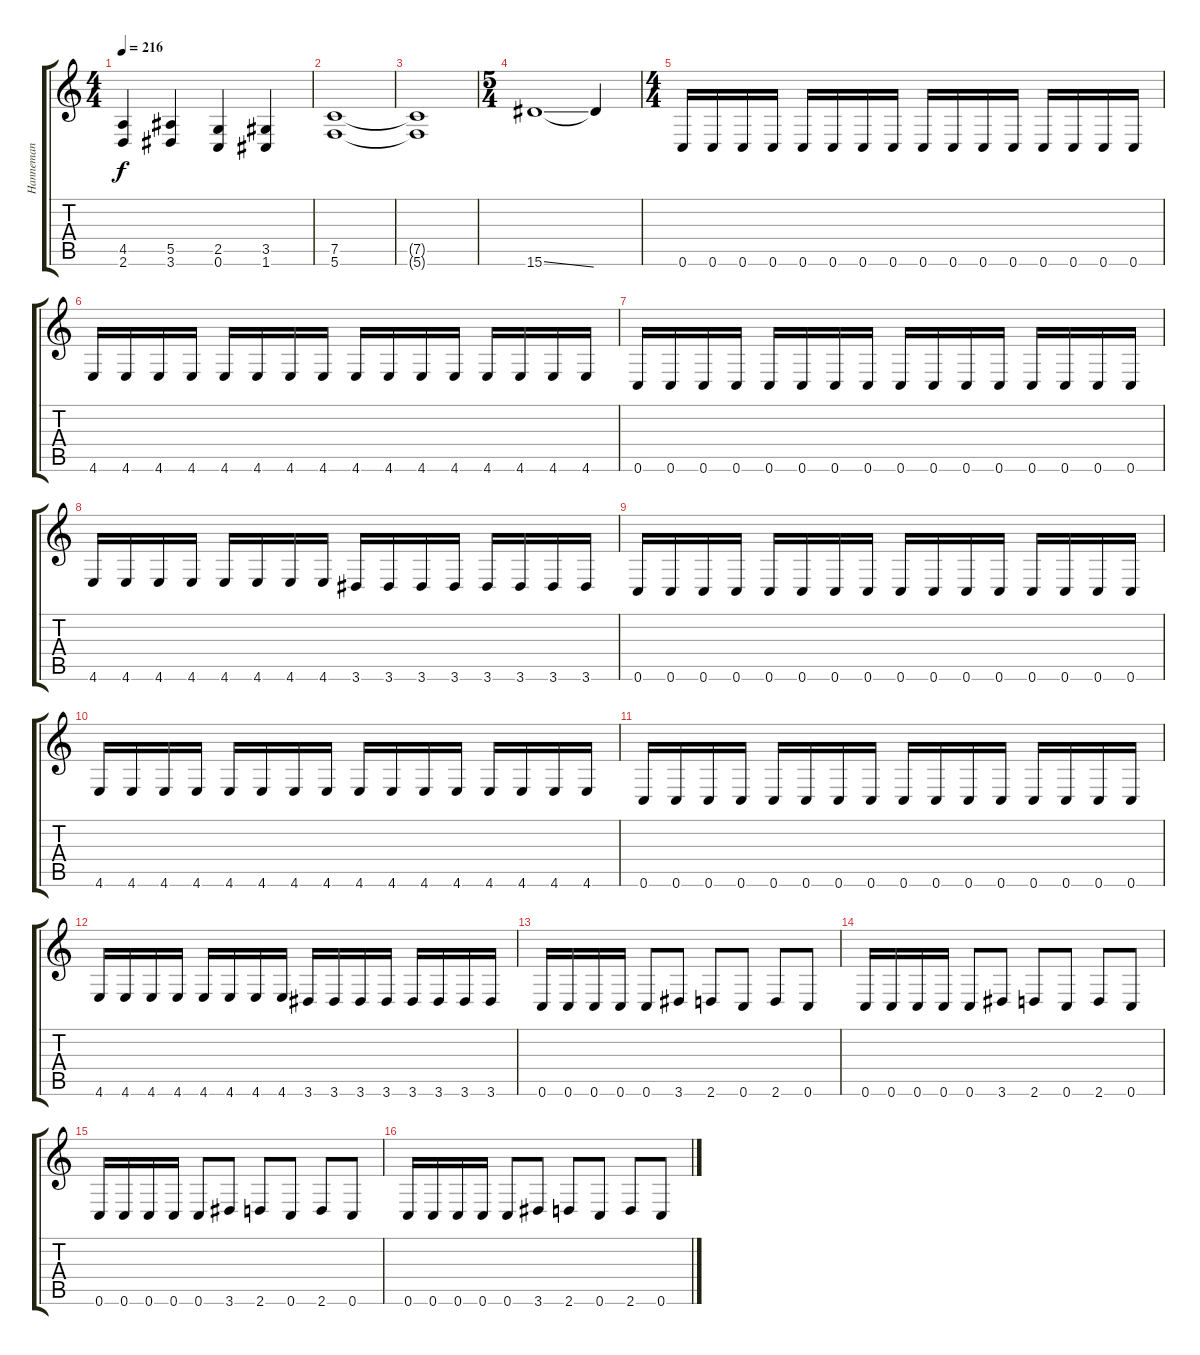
\track ("Hanneman" "Hanneman") {instrument distortionguitar}
\staff {score tabs}
\tuning (C4 G3 Eb3 Bb2 F2 C2) {hide}
\ts (4 4)
\tempo 216
\clef g2
\ks c
(4.5 2.6).4{dy f} (5.5 3.6).4 (2.5 0.6).4 (3.5 1.6).4 |
(7.5 5.6).1 |
(7.5{t} 5.6{t}).1 |
\ts (5 4)
15.6{ss}.1 15.6{t}.4 |
\ts (4 4)
0.6.16 0.6.16 0.6.16 0.6.16 0.6.16 0.6.16 0.6.16 0.6.16 0.6.16 0.6.16 0.6.16 0.6.16 0.6.16 0.6.16 0.6.16 0.6.16 |
4.6.16 4.6.16 4.6.16 4.6.16 4.6.16 4.6.16 4.6.16 4.6.16 4.6.16 4.6.16 4.6.16 4.6.16 4.6.16 4.6.16 4.6.16 4.6.16 |
0.6.16 0.6.16 0.6.16 0.6.16 0.6.16 0.6.16 0.6.16 0.6.16 0.6.16 0.6.16 0.6.16 0.6.16 0.6.16 0.6.16 0.6.16 0.6.16 |
4.6.16 4.6.16 4.6.16 4.6.16 4.6.16 4.6.16 4.6.16 4.6.16 3.6.16 3.6.16 3.6.16 3.6.16 3.6.16 3.6.16 3.6.16 3.6.16 |
0.6.16 0.6.16 0.6.16 0.6.16 0.6.16 0.6.16 0.6.16 0.6.16 0.6.16 0.6.16 0.6.16 0.6.16 0.6.16 0.6.16 0.6.16 0.6.16 |
4.6.16 4.6.16 4.6.16 4.6.16 4.6.16 4.6.16 4.6.16 4.6.16 4.6.16 4.6.16 4.6.16 4.6.16 4.6.16 4.6.16 4.6.16 4.6.16 |
0.6.16 0.6.16 0.6.16 0.6.16 0.6.16 0.6.16 0.6.16 0.6.16 0.6.16 0.6.16 0.6.16 0.6.16 0.6.16 0.6.16 0.6.16 0.6.16 |
4.6.16 4.6.16 4.6.16 4.6.16 4.6.16 4.6.16 4.6.16 4.6.16 3.6.16 3.6.16 3.6.16 3.6.16 3.6.16 3.6.16 3.6.16 3.6.16 |
0.6.16 0.6.16 0.6.16 0.6.16 0.6.8 3.6.8 2.6.8 0.6.8 2.6.8 0.6.8 |
0.6.16 0.6.16 0.6.16 0.6.16 0.6.8 3.6.8 2.6.8 0.6.8 2.6.8 0.6.8 |
0.6.16 0.6.16 0.6.16 0.6.16 0.6.8 3.6.8 2.6.8 0.6.8 2.6.8 0.6.8 |
0.6.16 0.6.16 0.6.16 0.6.16 0.6.8 3.6.8 2.6.8 0.6.8 2.6.8 0.6.8
